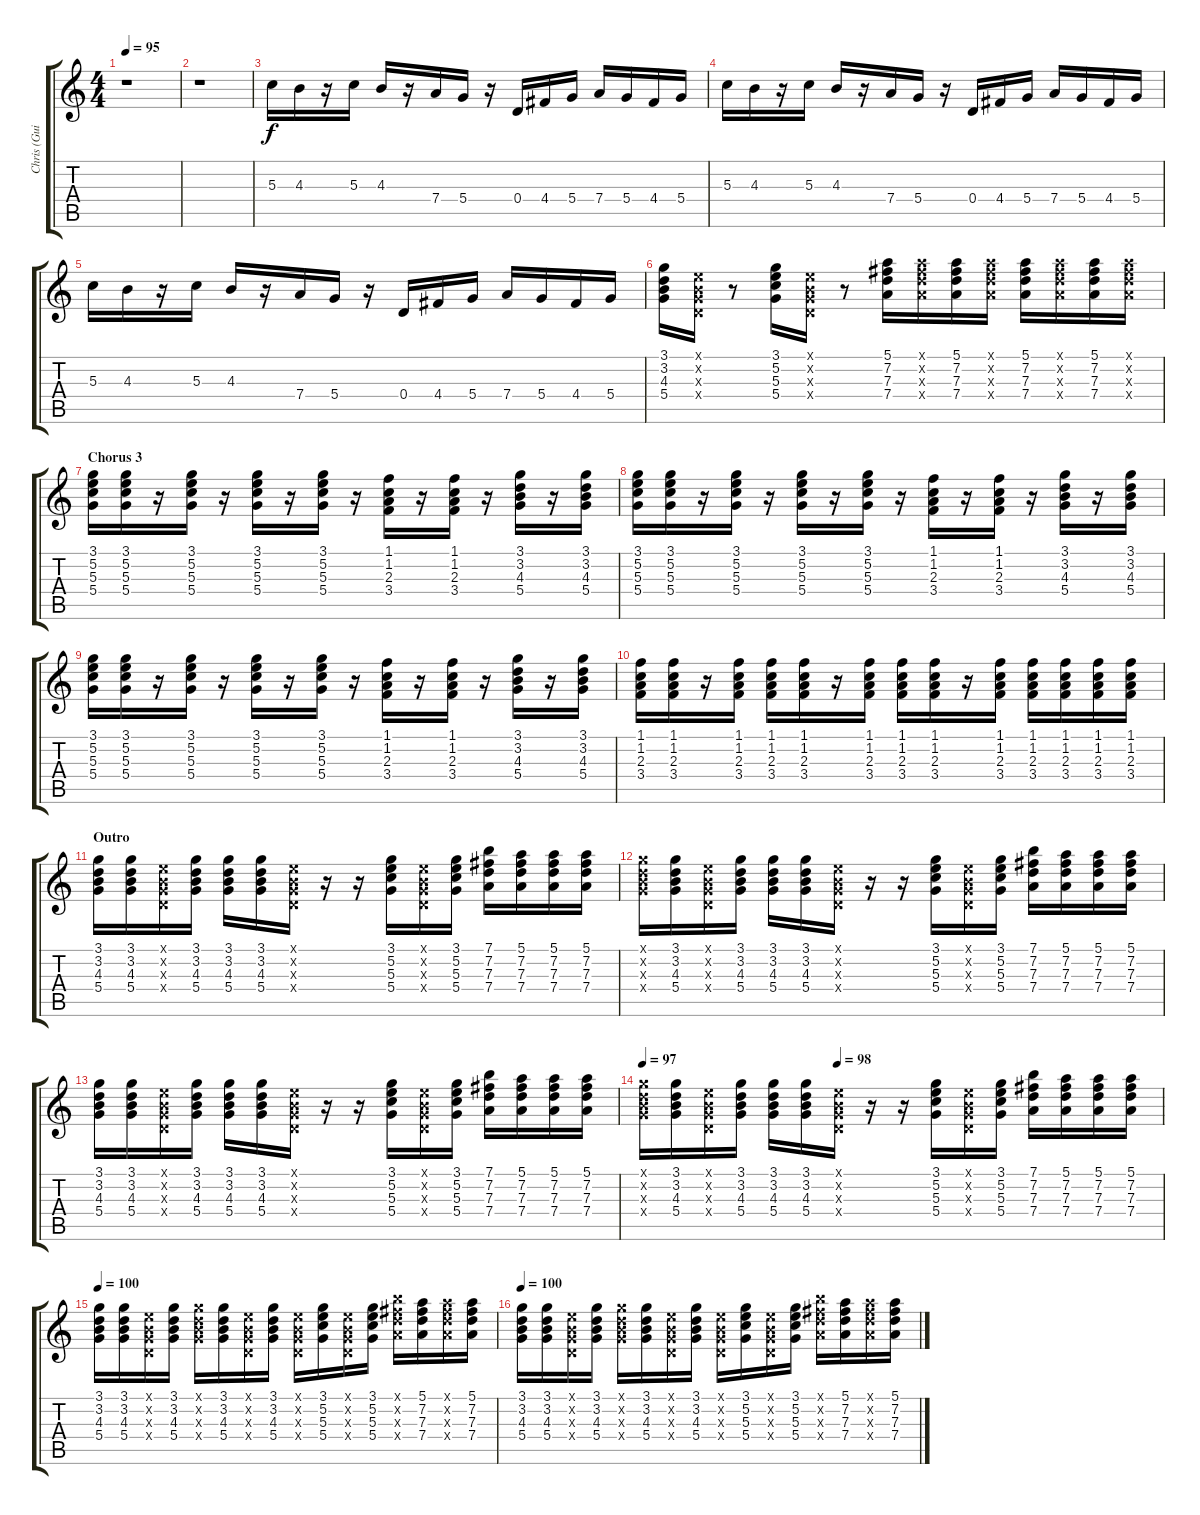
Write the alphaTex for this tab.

\track ("Chris (Guitar)" "Chris (Gui") {instrument electricguitarclean}
\staff {score tabs}
\tuning (E4 B3 G3 D3 A2 E2) {hide}
\ts (4 4)
\tempo 95
\clef g2
\ks c
r.1{dy f} |
r.1 |
5.3.16 4.3.16 r.16 5.3.16 4.3.16 r.16 7.4.16 5.4.16 r.16 0.4.16 4.4.16 5.4.16 7.4.16 5.4.16 4.4.16 5.4.16 |
5.3.16 4.3.16 r.16 5.3.16 4.3.16 r.16 7.4.16 5.4.16 r.16 0.4.16 4.4.16 5.4.16 7.4.16 5.4.16 4.4.16 5.4.16 |
5.3.16 4.3.16 r.16 5.3.16 4.3.16 r.16 7.4.16 5.4.16 r.16 0.4.16 4.4.16 5.4.16 7.4.16 5.4.16 4.4.16 5.4.16 |
(3.1 3.2 4.3 5.4).16 (0.1{x} 0.2{x} 0.3{x} 0.4{x}).16 r.8 (3.1 5.2 5.3 5.4).16 (0.1{x} 0.2{x} 0.3{x} 0.4{x}).16 r.8 (5.1 7.2 7.3 7.4).16 (5.1{x} 7.2{x} 7.3{x} 7.4{x}).16 (5.1 7.2 7.3 7.4).16 (5.1{x} 7.2{x} 7.3{x} 7.4{x}).16 (5.1 7.2 7.3 7.4).16 (5.1{x} 7.2{x} 7.3{x} 7.4{x}).16 (5.1 7.2 7.3 7.4).16 (5.1{x} 7.2{x} 7.3{x} 7.4{x}).16 |
\section ("" "Chorus 3")
(3.1 5.2 5.3 5.4).16 (3.1 5.2 5.3 5.4).16 r.16 (3.1 5.2 5.3 5.4).16 r.16 (3.1 5.2 5.3 5.4).16 r.16 (3.1 5.2 5.3 5.4).16 r.16 (1.1 1.2 2.3 3.4).16 r.16 (1.1 1.2 2.3 3.4).16 r.16 (3.1 3.2 4.3 5.4).16 r.16 (3.1 3.2 4.3 5.4).16 |
(3.1 5.2 5.3 5.4).16 (3.1 5.2 5.3 5.4).16 r.16 (3.1 5.2 5.3 5.4).16 r.16 (3.1 5.2 5.3 5.4).16 r.16 (3.1 5.2 5.3 5.4).16 r.16 (1.1 1.2 2.3 3.4).16 r.16 (1.1 1.2 2.3 3.4).16 r.16 (3.1 3.2 4.3 5.4).16 r.16 (3.1 3.2 4.3 5.4).16 |
(3.1 5.2 5.3 5.4).16 (3.1 5.2 5.3 5.4).16 r.16 (3.1 5.2 5.3 5.4).16 r.16 (3.1 5.2 5.3 5.4).16 r.16 (3.1 5.2 5.3 5.4).16 r.16 (1.1 1.2 2.3 3.4).16 r.16 (1.1 1.2 2.3 3.4).16 r.16 (3.1 3.2 4.3 5.4).16 r.16 (3.1 3.2 4.3 5.4).16 |
(1.1 1.2 2.3 3.4).16 (1.1 1.2 2.3 3.4).16 r.16 (1.1 1.2 2.3 3.4).16 (1.1 1.2 2.3 3.4).16 (1.1 1.2 2.3 3.4).16 r.16 (1.1 1.2 2.3 3.4).16 (1.1 1.2 2.3 3.4).16 (1.1 1.2 2.3 3.4).16 r.16 (1.1 1.2 2.3 3.4).16 (1.1 1.2 2.3 3.4).16 (1.1 1.2 2.3 3.4).16 (1.1 1.2 2.3 3.4).16 (1.1 1.2 2.3 3.4).16 |
\section ("" "Outro")
(3.1 3.2 4.3 5.4).16 (3.1 3.2 4.3 5.4).16 (0.1{x} 0.2{x} 0.3{x} 0.4{x}).16 (3.1 3.2 4.3 5.4).16 (3.1 3.2 4.3 5.4).16 (3.1 3.2 4.3 5.4).16 (0.1{x} 0.2{x} 0.3{x} 0.4{x}).16 r.16 r.16 (3.1 5.2 5.3 5.4).16 (0.1{x} 0.2{x} 0.3{x} 0.4{x}).16 (3.1 5.2 5.3 5.4).16 (7.1 7.2 7.3 7.4).16 (5.1 7.2 7.3 7.4).16 (5.1 7.2 7.3 7.4).16 (5.1 7.2 7.3 7.4).16 |
(3.1{x} 3.2{x} 4.3{x} 5.4{x}).16 (3.1 3.2 4.3 5.4).16 (0.1{x} 0.2{x} 0.3{x} 0.4{x}).16 (3.1 3.2 4.3 5.4).16 (3.1 3.2 4.3 5.4).16 (3.1 3.2 4.3 5.4).16 (0.1{x} 0.2{x} 0.3{x} 0.4{x}).16 r.16 r.16 (3.1 5.2 5.3 5.4).16 (0.1{x} 0.2{x} 0.3{x} 0.4{x}).16 (3.1 5.2 5.3 5.4).16 (7.1 7.2 7.3 7.4).16 (5.1 7.2 7.3 7.4).16 (5.1 7.2 7.3 7.4).16 (5.1 7.2 7.3 7.4).16 |
(3.1 3.2 4.3 5.4).16 (3.1 3.2 4.3 5.4).16 (0.1{x} 0.2{x} 0.3{x} 0.4{x}).16 (3.1 3.2 4.3 5.4).16 (3.1 3.2 4.3 5.4).16 (3.1 3.2 4.3 5.4).16 (0.1{x} 0.2{x} 0.3{x} 0.4{x}).16 r.16 r.16 (3.1 5.2 5.3 5.4).16 (0.1{x} 0.2{x} 0.3{x} 0.4{x}).16 (3.1 5.2 5.3 5.4).16 (7.1 7.2 7.3 7.4).16 (5.1 7.2 7.3 7.4).16 (5.1 7.2 7.3 7.4).16 (5.1 7.2 7.3 7.4).16 |
\tempo 97
\tempo (98 0.375)
(3.1{x} 3.2{x} 4.3{x} 5.4{x}).16 (3.1 3.2 4.3 5.4).16 (0.1{x} 0.2{x} 0.3{x} 0.4{x}).16 (3.1 3.2 4.3 5.4).16 (3.1 3.2 4.3 5.4).16 (3.1 3.2 4.3 5.4).16 (0.1{x} 0.2{x} 0.3{x} 0.4{x}).16 r.16 r.16 (3.1 5.2 5.3 5.4).16 (0.1{x} 0.2{x} 0.3{x} 0.4{x}).16 (3.1 5.2 5.3 5.4).16 (7.1 7.2 7.3 7.4).16 (5.1 7.2 7.3 7.4).16 (5.1 7.2 7.3 7.4).16 (5.1 7.2 7.3 7.4).16 |
\tempo 100
(3.1 3.2 4.3 5.4).16 (3.1 3.2 4.3 5.4).16 (0.1{x} 0.2{x} 0.3{x} 0.4{x}).16 (3.1 3.2 4.3 5.4).16 (3.1{x} 3.2{x} 4.3{x} 5.4{x}).16 (3.1 3.2 4.3 5.4).16 (0.1{x} 0.2{x} 0.3{x} 0.4{x}).16 (3.1 3.2 4.3 5.4).16 (0.1{x} 0.2{x} 0.3{x} 0.4{x}).16 (3.1 5.2 5.3 5.4).16 (0.1{x} 0.2{x} 0.3{x} 0.4{x}).16 (3.1 5.2 5.3 5.4).16 (7.1{x} 7.2{x} 7.3{x} 7.4{x}).16 (5.1 7.2 7.3 7.4).16 (5.1{x} 7.2{x} 7.3{x} 7.4{x}).16 (5.1 7.2 7.3 7.4).16 |
\tempo 100
(3.1 3.2 4.3 5.4).16 (3.1 3.2 4.3 5.4).16 (0.1{x} 0.2{x} 0.3{x} 0.4{x}).16 (3.1 3.2 4.3 5.4).16 (3.1{x} 3.2{x} 4.3{x} 5.4{x}).16 (3.1 3.2 4.3 5.4).16 (0.1{x} 0.2{x} 0.3{x} 0.4{x}).16 (3.1 3.2 4.3 5.4).16 (0.1{x} 0.2{x} 0.3{x} 0.4{x}).16 (3.1 5.2 5.3 5.4).16 (0.1{x} 0.2{x} 0.3{x} 0.4{x}).16 (3.1 5.2 5.3 5.4).16 (7.1{x} 7.2{x} 7.3{x} 7.4{x}).16 (5.1 7.2 7.3 7.4).16 (5.1{x} 7.2{x} 7.3{x} 7.4{x}).16 (5.1 7.2 7.3 7.4).16
